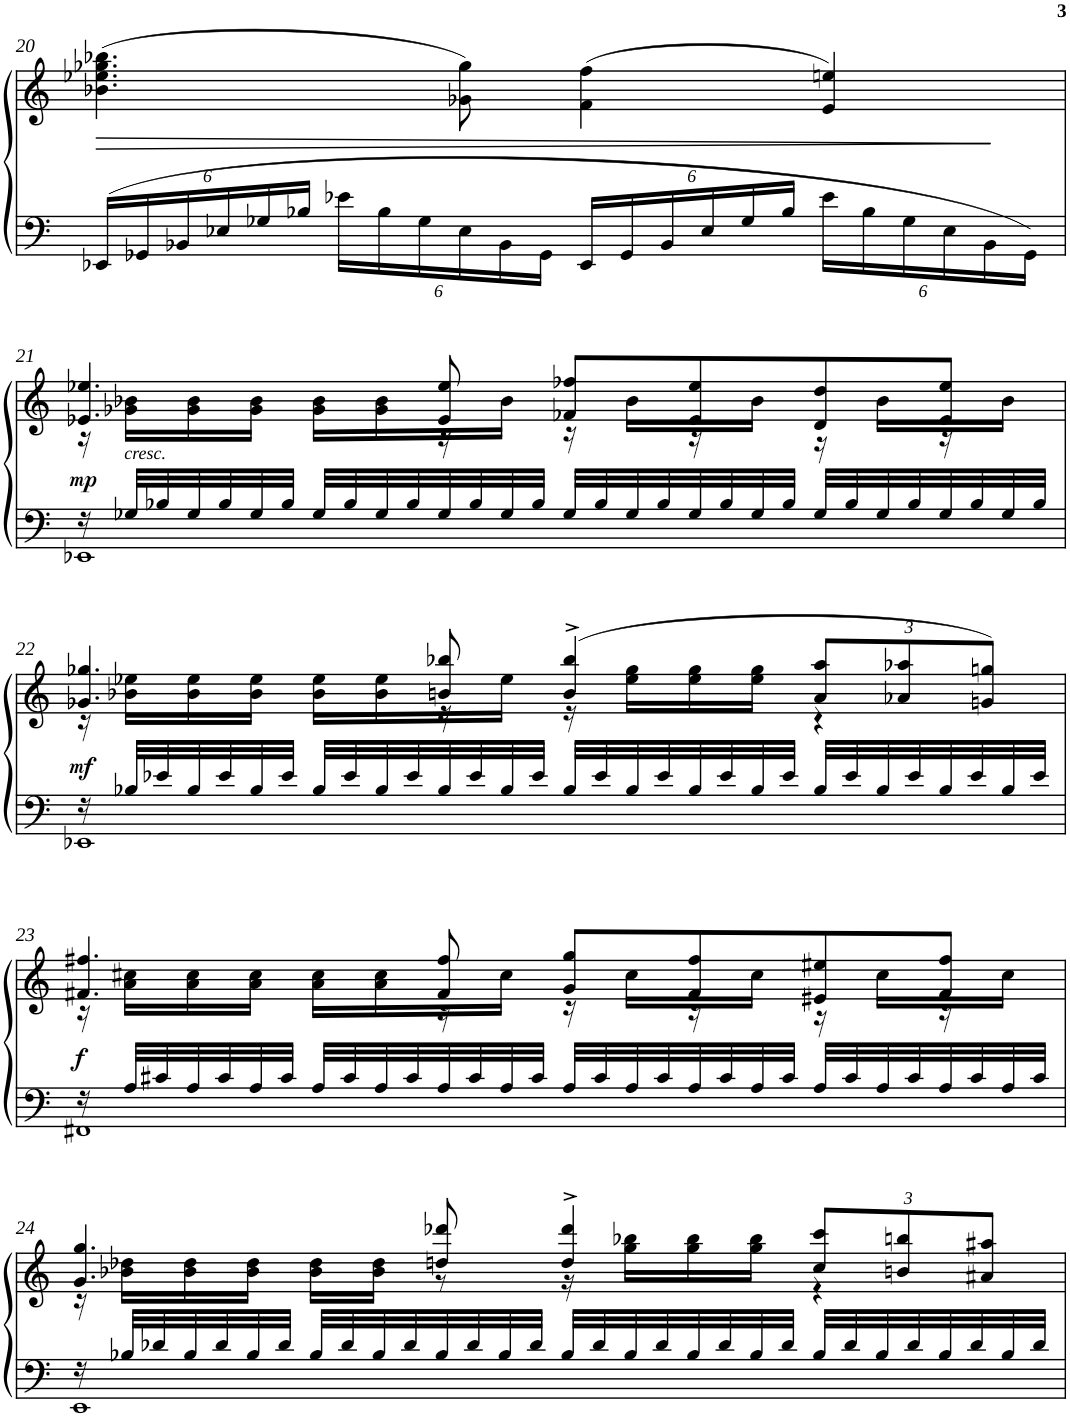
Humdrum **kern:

**kern	**kern	**dynam
*part1	*part1	*part1
*staff2	*staff1	*staff1/2
*I"Piano	*	*
*I'Pno	*	*
!!LO:PB:g=z
*clefF4	*clefG2	*
*k[]	*k[]	*
*M4/4	*M4/4	*
*Xbrackettup	*	*
=20	=20	=20
!	!	!LO:HP:b
24EE-X/LL	(>4.b-X\ 4.ee-X\ 4.gg-X\ 4.bb-X\	>
24GG-X/	.	.
24BB-X/	.	.
24E-X/	.	.
24G-X/	.	.
24B-X/JJ	.	.
24e-X\LL	.	.
24B-\	.	.
24G-\	.	.
24E-\	8g-X\ 8gg-\)	.
24BB-\	.	.
24GG-\JJ	.	.
24EE-/LL	(>4f\ 4ff\	.
24GG-/	.	.
24BB-/	.	.
24E-/	.	.
24G-/	.	.
24B-/JJ	.	.
24e-\LL	4e/ 4een/)	.
24B-\	.	.
24G-\	.	.
24E-\	.	.
24BB-\	.	.
24GG-\JJ	.	.
.	.	]
!!LO:LB:g=z
=21	=21	=21
*^	*^	*
!	!	!	!	!LO:DY:b
16r	1EE-X	4.e-X/ 4.ee-X/	16r	mp
!	!	!	!LO:TX:b:i:t=cresc.	!
32G-X/LLL	.	.	16g-X\ 16b-X\LL	.
32B-X/	.	.	.	.
32G-/	.	.	16g-\ 16b-\	.
32B-/	.	.	.	.
32G-/	.	.	16g-\ 16b-\JJ	.
32B-/JJJ	.	.	.	.
32G-/LLL	.	.	16g-\ 16b-\LL	.
32B-/	.	.	.	.
32G-/	.	.	16g-\ 16b-\	.
32B-/	.	.	.	.
32G-/	.	8e-/ 8ee-/	16r	.
32B-/	.	.	.	.
32G-/	.	.	16b-\JJ	.
32B-/JJJ	.	.	.	.
32G-/LLL	.	8f-X/ 8ff-X/L	16r	.
32B-/	.	.	.	.
32G-/	.	.	16b-\LL	.
32B-/	.	.	.	.
32G-/	.	8e-/ 8ee-/	16r	.
32B-/	.	.	.	.
32G-/	.	.	16b-\JJ	.
32B-/JJJ	.	.	.	.
32G-/LLL	.	8d/ 8dd/	16r	.
32B-/	.	.	.	.
32G-/	.	.	16b-\LL	.
32B-/	.	.	.	.
32G-/	.	8e-/ 8ee-/J	16r	.
32B-/	.	.	.	.
32G-/	.	.	16b-\JJ	.
32B-/JJJ	.	.	.	.
!!LO:LB:g=z	!!
=22	=22	=22	=22	=22
!	!	!	!	!LO:DY:b
16r	1EE-X	4.g-X/ 4.gg-X/	16r	mf
32B-X/LLL	.	.	16b-X\ 16ee-X\LL	.
32e-X/	.	.	.	.
32B-/	.	.	16b-\ 16ee-\	.
32e-/	.	.	.	.
32B-/	.	.	16b-\ 16ee-\JJ	.
32e-/JJJ	.	.	.	.
32B-/LLL	.	.	16b-\ 16ee-\LL	.
32e-/	.	.	.	.
32B-/	.	.	16b-\ 16ee-\	.
32e-/	.	.	.	.
32B-/	.	8bn/ 8bb-X/	16r	.
32e-/	.	.	.	.
32B-/	.	.	16ee-\JJ	.
32e-/JJJ	.	.	.	.
32B-/LLL	.	(>4b/^> 4bb-/^>	16r	.
32e-/	.	.	.	.
32B-/	.	.	16ee-\ 16gg-\LL	.
32e-/	.	.	.	.
32B-/	.	.	16ee-\ 16gg-\	.
32e-/	.	.	.	.
32B-/	.	.	16ee-\ 16gg-\JJ	.
32e-/JJJ	.	.	.	.
*	*	*Xbrackettup	*	*
32B-/LLL	.	12a/ 12aa/L	4r	.
32e-/	.	.	.	.
32B-/	.	.	.	.
.	.	12a-X/ 12aa-X/	.	.
32e-/	.	.	.	.
32B-/	.	.	.	.
32e-/	.	.	.	.
.	.	12gn/ 12ggn/J)	.	.
32B-/	.	.	.	.
32e-/JJJ	.	.	.	.
!!LO:LB:g=z	!!
=23	=23	=23	=23	=23
!	!	!	!	!LO:DY:b
16r	1FF#X	4.f#X/ 4.ff#X/	16r	f
32A/LLL	.	.	16a\ 16cc#X\LL	.
32c#X/	.	.	.	.
32A/	.	.	16a\ 16cc#\	.
32c#/	.	.	.	.
32A/	.	.	16a\ 16cc#\JJ	.
32c#/JJJ	.	.	.	.
32A/LLL	.	.	16a\ 16cc#\LL	.
32c#/	.	.	.	.
32A/	.	.	16a\ 16cc#\	.
32c#/	.	.	.	.
32A/	.	8f#/ 8ff#/	16r	.
32c#/	.	.	.	.
32A/	.	.	16cc#\JJ	.
32c#/JJJ	.	.	.	.
32A/LLL	.	8g/ 8gg/L	16r	.
32c#/	.	.	.	.
32A/	.	.	16cc#\LL	.
32c#/	.	.	.	.
32A/	.	8f#/ 8ff#/	16r	.
32c#/	.	.	.	.
32A/	.	.	16cc#\JJ	.
32c#/JJJ	.	.	.	.
32A/LLL	.	8e#X/ 8ee#X/	16r	.
32c#/	.	.	.	.
32A/	.	.	16cc#\LL	.
32c#/	.	.	.	.
32A/	.	8f#/ 8ff#/J	16r	.
32c#/	.	.	.	.
32A/	.	.	16cc#\JJ	.
32c#/JJJ	.	.	.	.
!!LO:LB:g=z	!!
=24	=24	=24	=24	=24
16r	1EE	4.g/ 4.gg/	16r	.
32B-X/LLL	.	.	16b-X\ 16dd-X\LL	.
32d-X/	.	.	.	.
32B-/	.	.	16b-\ 16dd-\	.
32d-/	.	.	.	.
32B-/	.	.	16b-\ 16dd-\JJ	.
32d-/JJJ	.	.	.	.
32B-/LLL	.	.	16b-\ 16dd-\LL	.
32d-/	.	.	.	.
32B-/	.	.	16b-\ 16dd-\JJ	.
32d-/	.	.	.	.
32B-/	.	8ddn/ 8ddd-X/	8r	.
32d-/	.	.	.	.
32B-/	.	.	.	.
32d-/JJJ	.	.	.	.
32B-/LLL	.	4dd/^> 4ddd-/^>	16r	.
32d-/	.	.	.	.
32B-/	.	.	16gg\ 16bb-X\LL	.
32d-/	.	.	.	.
32B-/	.	.	16gg\ 16bb-\	.
32d-/	.	.	.	.
32B-/	.	.	16gg\ 16bb-\JJ	.
32d-/JJJ	.	.	.	.
32B-/LLL	.	12cc/ 12ccc/L	4r	.
32d-/	.	.	.	.
32B-/	.	.	.	.
.	.	12bn/ 12bbn/	.	.
32d-/	.	.	.	.
32B-/	.	.	.	.
32d-/	.	.	.	.
.	.	12a#X/ 12aa#X/J	.	.
32B-/	.	.	.	.
32d-/JJJ	.	.	.	.
*v	*v	*	*	*
*	*v	*v	*
=	=	=
*-	*-	*-
